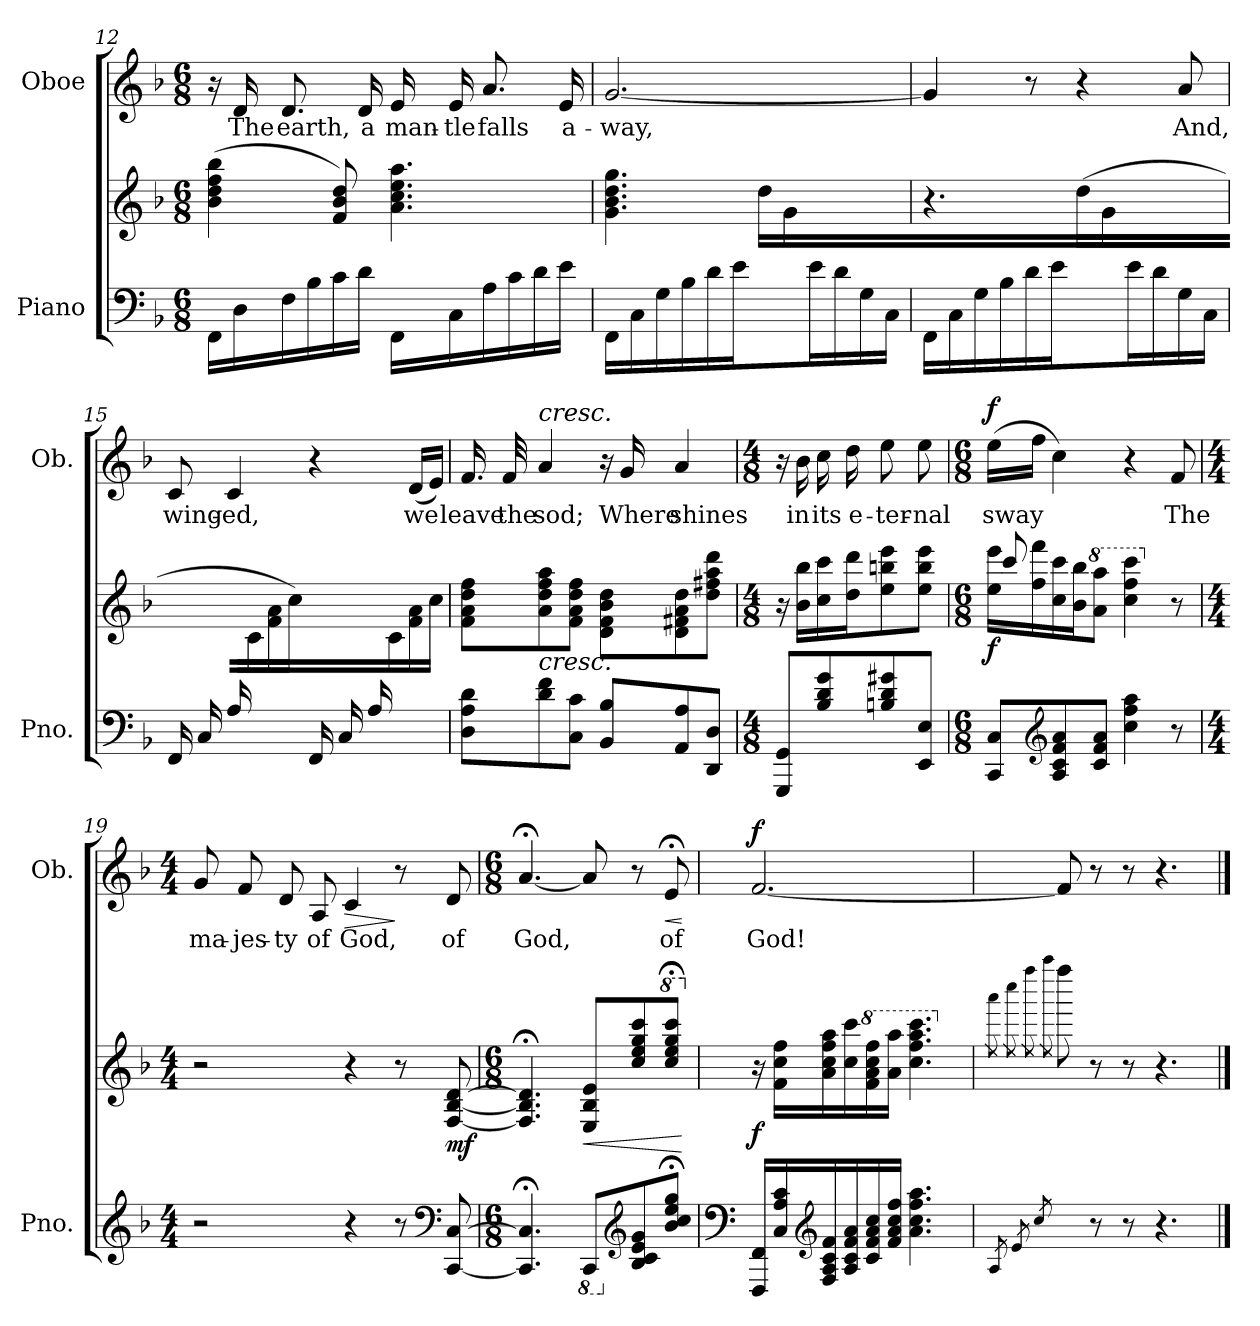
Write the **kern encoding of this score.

**kern	**kern	**dynam	**kern	**text	**dynam
*part2	*part2	*part2	*part1	*part1	*part1
*staff3	*staff2	*staff2/3	*staff1	*staff1	*staff1
*I"Piano	*	*	*I"Oboe	*	*
*I'Pno.	*	*	*I'Ob.	*	*
*clefF4	*clefG2	*	*clefG2	*	*
*k[b-]	*k[b-]	*	*k[b-]	*	*
*M6/8	*M6/8	*	*M6/8	*	*
=12	=12	=12	=12	=12	=12
16FF\LL	(4b-\ 4dd\ 4ff\ 4bb-\	.	16r	.	.
!	!	!	!	!LO:LY:b	!
16D\	.	.	16d/	The	.
!	!	!	!	!LO:LY:b	!
16F\	.	.	8.d/	earth,	.
16B-\	.	.	.	.	.
16c\	8f/ 8b-/ 8dd/)	.	.	.	.
!	!	!	!	!LO:LY:b	!
16d\JJ	.	.	16d/	a	.
!	!	!	!	!LO:LY:b	!
16FF\LL	4.a\ 4.cc\ 4.ee\ 4.aa\	.	16e/	man-	.
!	!	!	!	!LO:LY:b	!
16C\	.	.	16e/	-tle	.
!	!	!	!	!LO:LY:b	!
16A\	.	.	8.a/	falls	.
16c\	.	.	.	.	.
16d\	.	.	.	.	.
!	!	!	!	!LO:LY:b	!
16e\JJ	.	.	16e/	a-	.
!!LO:LB:g=z
=13	=13	=13	=13	=13	=13
*	*^	*	*	*	*
!	!	!	!	!	!LO:LY:b	!
16FF\LL	4.g\ 4.b-\ 4.dd\ 4.gg\	4.ryy	.	[2.g/	-way,	.
16C\	.	.	.	.	.	.
16G\	.	.	.	.	.	.
16B-\	.	.	.	.	.	.
16d\	.	.	.	.	.	.
16e\JJ	.	.	.	.	.	.
8ryy	4ryy	16dd\LL	.	.	.	.
.	.	16g\	.	.	.	.
16e/	.	4ryy	.	.	.	.
16d/	.	.	.	.	.	.
16G/	8ryy	.	.	.	.	.
16C/JJ	.	.	.	.	.	.
=14	=14	=14	=14	=14	=14	=14
16FF\LL	4.r	4.ryy	.	4g/]	.	.
16C\	.	.	.	.	.	.
16G\	.	.	.	.	.	.
16B-\	.	.	.	.	.	.
16d\	.	.	.	8r	.	.
16e\JJ	.	.	.	.	.	.
8ryy	4ryy	(16dd\LL	.	4r	.	.
.	.	16g\	.	.	.	.
16e/	.	4ryy	.	.	.	.
16d/	.	.	.	.	.	.
!	!	!	!	!	!LO:LY:b	!
16G/	8ryy	.	.	8a/	And,	.
16C/JJ)	.	.	.	.	.	.
=15	=15	=15	=15	=15	=15	=15
!	!	!	!	!	!LO:LY:b	!
(16FF/LL	2.ryy	8.ryy	.	8c/	wing-	.
16C/	.	.	.	.	.	.
!	!	!	!	!	!LO:LY:b	!
16A/	.	.	.	4c/	-ed,	.
8.ryy	.	16c\	.	.	.	.
.	.	16f\ 16a\	.	.	.	.
.	.	16cc\JJ)	.	.	.	.
(16FF/LL	.	8.ryy	.	4r	.	.
16C/	.	.	.	.	.	.
16A/	.	.	.	.	.	.
8.ryy	.	16c\	.	.	.	.
!	!	!	!	!	!LO:LY:b	!
.	.	16f\ 16a\	.	(16d/LL	we	.
.	.	16cc\JJ)	.	16e/JJ)	.	.
!!LO:PB:g=z
=16	=16	=16	=16	=16	=16	=16
!	!	!	!	!	!LO:LY:b	!
*	*v	*v	*	*	*	*
8D\ 8A\ 8d\L	8f\ 8a\ 8dd\ 8ff\L	.	16.f/	leave	.
!	!	!	!	!LO:LY:b	!
.	.	.	32f/	the	.
!	!	!	!LO:TX:a:i:t=cresc.	!	!
!	!LO:TX:b:i:t=cresc.	!	!	!	!
!	!	!	!	!LO:LY:b	!
8d\ 8f\	8a\ 8dd\ 8ff\ 8aa\	.	4a/	sod;	.
8C\ 8c\J	8f\ 8a\ 8dd\ 8ff\J	.	.	.	.
8BB-/ 8B-/L	8d\ 8f\ 8b-\ 8dd\L	.	16r	.	.
!	!	!	!	!LO:LY:b	!
.	.	.	16g/	Where	.
!	!	!	!	!LO:LY:b	!
8AA/ 8A/	8d\ 8f#X\ 8a\ 8dd\	.	4a/	shines	.
8DD/ 8D/J	8dd\ 8ff#X\ 8aa\ 8ddd\J	.	.	.	.
=17	=17	=17	=17	=17	=17
*M4/8	*M4/8	*	*M4/8	*	*
8GGG/ 8GG/L	16r	.	16r	.	.
!	!	!	!	!LO:LY:b	!
.	16b-\ 16bb-\LL	.	16b-\	in	.
!	!	!	!	!LO:LY:b	!
8B-/ 8d/ 8g/	16cc\ 16ccc\	.	16cc\	its	.
!	!	!	!	!LO:LY:b	!
.	16dd\ 16ddd\J	.	16dd\	e-	.
!	!	!	!	!LO:LY:b	!
8Bn/ 8d/ 8g#X/	8ee\ 8bbn\ 8eee\	.	8ee\	-ter-	.
!	!	!	!	!LO:LY:b	!
8EE/ 8E/J	8ee\ 8bb\ 8eee\J	.	8ee\	-nal	.
=18	=18	=18	=18	=18	=18
*M6/8	*M6/8	*	*M6/8	*	*
*	*^	*	*	*	*
!	!	!	!LO:DY:b	!	!LO:LY:b	!LO:DY:a
8CC/ 8C/L	16ee\ 16eee\LL	8ccc/	f	(16ee\LL	sway	f
.	16ff\ 16fff\	.	.	16ff\JJ	.	.
*clefG2	*	*	*	*	*	*
8A/ 8c/ 8f/ 8a/	16cc\ 16ccc\	2ryy	.	4cc\)	.	.
.	16b-\ 16bb-\J	.	.	.	.	.
*	*8va	*	*	*	*	*
8c/ 8f/ 8a/J	8aa\ 8aaa\J	.	.	.	.	.
4cc\ 4ff\ 4aa\	4ccc\ 4fff\ 4cccc\	.	.	4r	.	.
*	*X8va	*	*	*	*	*
!	!	!	!	!	!LO:LY:b	!
8r	8r	8ryy	.	8f/	The	.
*	*v	*v	*	*	*	*
!!LO:LB:g=z
=19	=19	=19	=19	=19	=19
*M4/4	*M4/4	*	*M4/4	*	*
*	*^	*	*	*	*
!	!	!	!	!	!LO:LY:b	!
*	*v	*v	*	*	*	*
2r	2r	.	8g/	ma-	.
!	!	!	!	!LO:LY:b	!
.	.	.	8f/	-jes-	.
!	!	!	!	!LO:LY:b	!
.	.	.	8d/	-ty	.
!	!	!	!	!LO:LY:b	!
.	.	.	8A/	of	.
!	!	!	!	!LO:LY:b	!LO:HP:b
4r	4r	.	4c/	God,	>
8r	8r	.	8r	.	]
*clefF4	*	*	*	*	*
!	!	!LO:DY:b	!	!LO:LY:b	!
[8CC/ [8C/	[8F/ [8B-/ [8d/	mf	8d/	of	.
=20	=20	=20	=20	=20	=20
*M6/8	*M6/8	*	*M6/8	*	*
!	!	!	!	!LO:LY:b	!
4.CC/];< 4.C/];<	4.F/];< 4.B-/];< 4.d/];<	.	[4.a;</	God,	.
*8ba	*	*	*	*	*
!	!	!LO:HP:b	!	!	!
8CCC/L	8E/ 8B-/ 8e/L	<	8a/]	.	.
*clefG2	*	*	*	*	*
*X8ba	*	*	*	*	*
8B-/ 8c/ 8e/ 8g/	8cc/ 8ee/ 8gg/ 8ccc/	.	8r	.	.
*	*8va	*	*	*	*
!	!	!	!	!LO:LY:b	!LO:HP:b
8b-/;< 8cc/;< 8ee/;< 8gg/;<J	8ccc/;< 8eee/;< 8ggg/;< 8cccc/;<J	.	8e;</	of	<
.	.	[	.	.	[
=21	=21	=21	=21	=21	=21
*clefF4	*	*	*	*	*
*	*X8va	*	*	*	*
!	!	!LO:DY:b	!	!LO:LY:b	!LO:DY:a
16FFF/ 16FF/LL	16r	f	[2.f/	God!	f
16C/ 16A/ 16c/	16f\ 16cc\ 16ff\LL	.	.	.	.
*clefG2	*	*	*	*	*
16F/ 16A/ 16c/ 16f/	16a\ 16cc\ 16ff\ 16aa\	.	.	.	.
16A/ 16c/ 16f/ 16a/	16cc\ 16ccc\	.	.	.	.
*	*8va	*	*	*	*
16c/ 16f/ 16a/ 16cc/	16ff\ 16aa\ 16ccc\ 16fff\	.	.	.	.
16f/ 16a/ 16cc/ 16ff/JJ	16aa\ 16aaa\JJ	.	.	.	.
4.a\ 4.cc\ 4.ff\ 4.aa\	4.ccc\ 4.fff\ 4.aaa\ 4.cccc\	.	.	.	.
!!LO:LB:g=z
=22	=22	=22	=22	=22	=22
*	*X8va	*	*	*	*
.	8qaaa\	.	.	.	.
8qA/L	8qcccc\	.	.	.	.
8qe/	8qffff\	.	.	.	.
8qcc/	8qaaaa\J	.	.	.	.
*^	*	*	*	*	*
2.ryy	8ryy	8ffff\	.	8f/]	.	.
.	8r	8r	.	8r	.	.
.	8r	8r	.	8r	.	.
.	4.r	4.r	.	4.r	.	.
*v	*v	*	*	*	*	*
==	==	==	==	==	==
*-	*-	*-	*-	*-	*-
